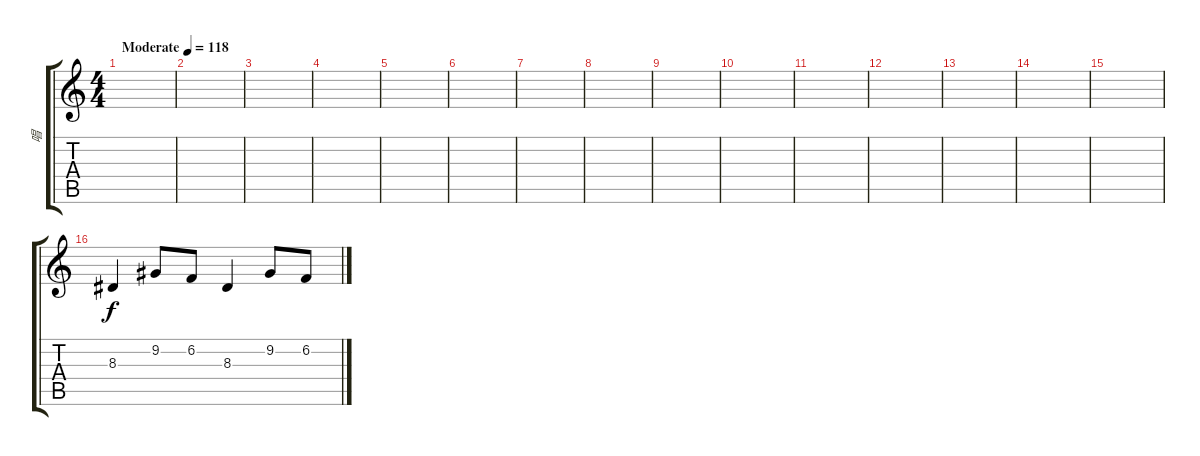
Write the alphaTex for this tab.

\track ("唱" "唱") {instrument harpsichord}
\staff {score tabs}
\tuning (E4 B3 G3 D3 A2 E2) {hide}
\ts (4 4)
\tempo (118 "Moderate")
\clef g2
\ks c
|
|
|
|
|
|
|
|
|
|
|
|
|
|
|
8.3.4 9.2.8 6.2.8 8.3.4 9.2.8 6.2.8
